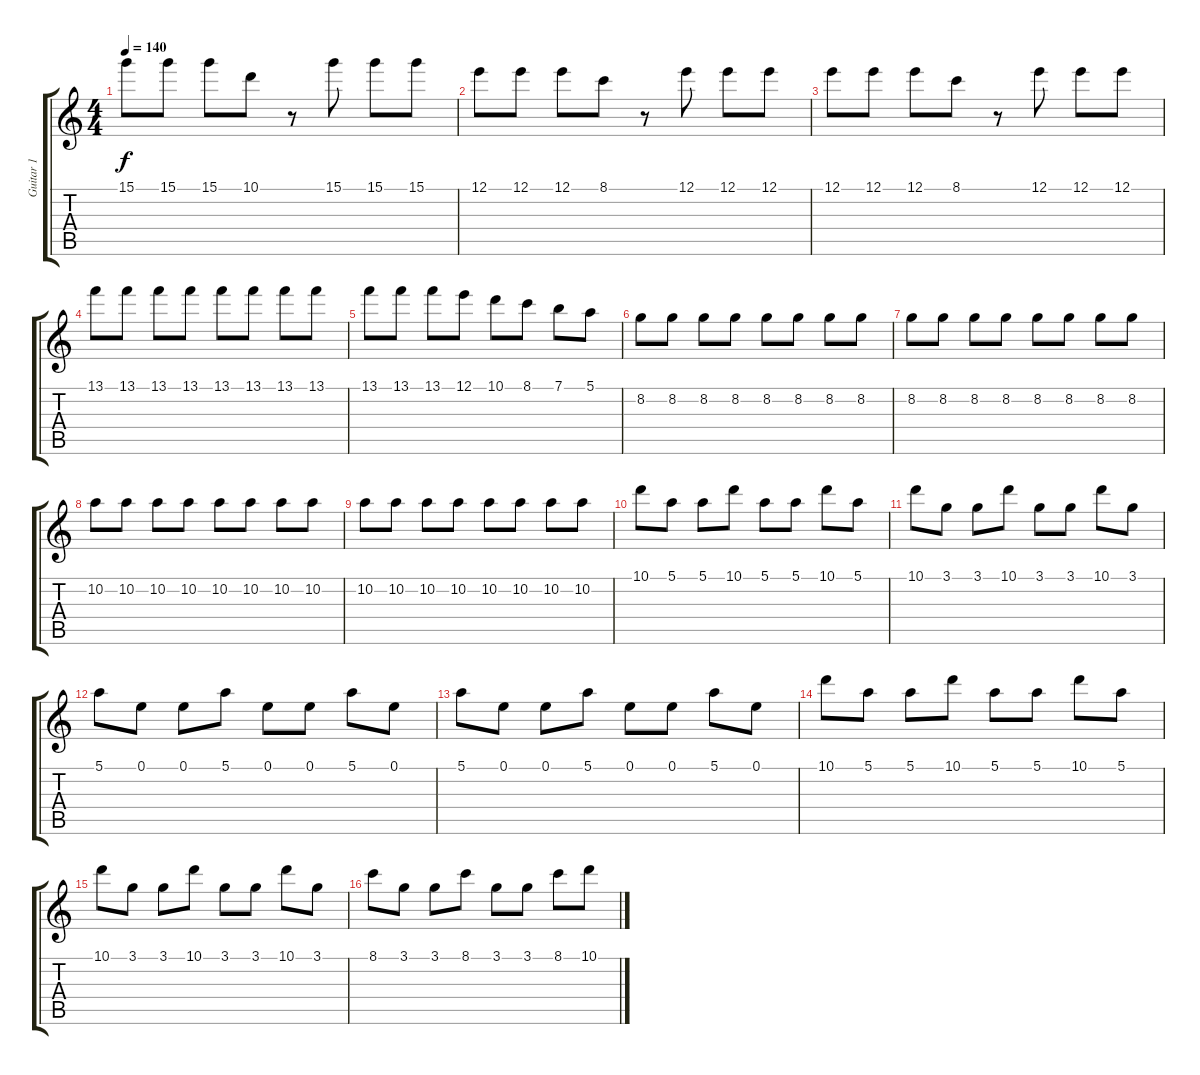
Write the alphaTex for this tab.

\track ("Guitar 1" "Guitar 1") {instrument distortionguitar}
\staff {score tabs}
\tuning (E4 B3 G3 D3 A2 E2) {hide}
\ts (4 4)
\tempo 140
\clef g2
\ks c
15.1.8{dy f} 15.1.8 15.1.8 10.1.8 r.8 15.1.8 15.1.8 15.1.8 |
12.1.8 12.1.8 12.1.8 8.1.8 r.8 12.1.8 12.1.8 12.1.8 |
12.1.8 12.1.8 12.1.8 8.1.8 r.8 12.1.8 12.1.8 12.1.8 |
13.1.8 13.1.8 13.1.8 13.1.8 13.1.8 13.1.8 13.1.8 13.1.8 |
13.1.8 13.1.8 13.1.8 12.1.8 10.1.8 8.1.8 7.1.8 5.1.8 |
8.2.8 8.2.8 8.2.8 8.2.8 8.2.8 8.2.8 8.2.8 8.2.8 |
8.2.8 8.2.8 8.2.8 8.2.8 8.2.8 8.2.8 8.2.8 8.2.8 |
10.2.8 10.2.8 10.2.8 10.2.8 10.2.8 10.2.8 10.2.8 10.2.8 |
10.2.8 10.2.8 10.2.8 10.2.8 10.2.8 10.2.8 10.2.8 10.2.8 |
10.1.8 5.1.8 5.1.8 10.1.8 5.1.8 5.1.8 10.1.8 5.1.8 |
10.1.8 3.1.8 3.1.8 10.1.8 3.1.8 3.1.8 10.1.8 3.1.8 |
5.1.8 0.1.8 0.1.8 5.1.8 0.1.8 0.1.8 5.1.8 0.1.8 |
5.1.8 0.1.8 0.1.8 5.1.8 0.1.8 0.1.8 5.1.8 0.1.8 |
10.1.8 5.1.8 5.1.8 10.1.8 5.1.8 5.1.8 10.1.8 5.1.8 |
10.1.8 3.1.8 3.1.8 10.1.8 3.1.8 3.1.8 10.1.8 3.1.8 |
8.1.8 3.1.8 3.1.8 8.1.8 3.1.8 3.1.8 8.1.8 10.1.8
